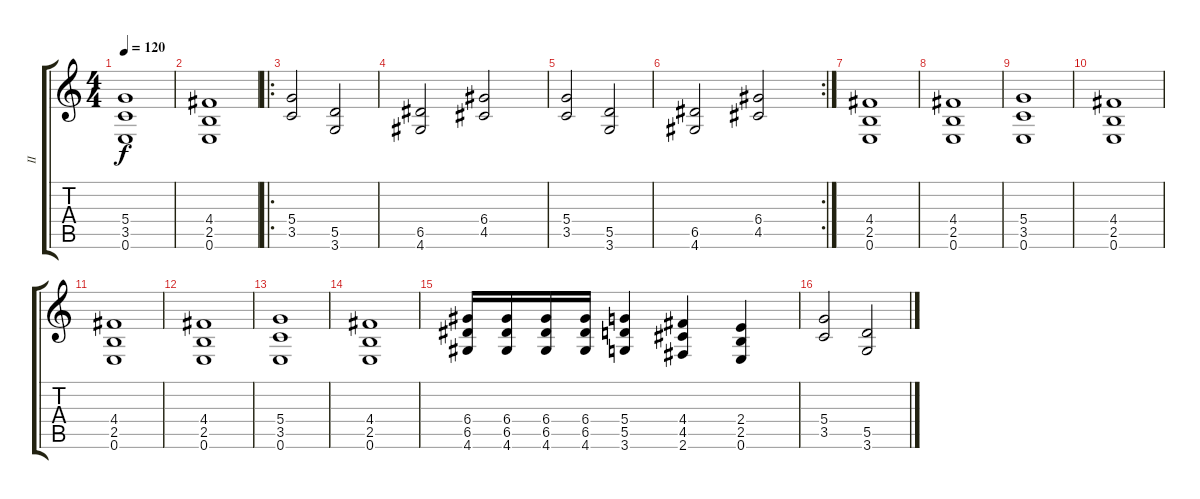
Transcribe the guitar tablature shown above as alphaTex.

\track ("II" "II") {instrument distortionguitar}
\staff {score tabs}
\tuning (E4 B3 G3 D3 A2 E2) {hide}
\ts (4 4)
\tempo 120
\clef g2
\ks c
(5.4 3.5 0.6).1{dy f} |
(4.4 2.5 0.6).1 |
\ro
(5.4 3.5).2 (5.5 3.6).2 |
(6.5 4.6).2 (6.4 4.5).2 |
(5.4 3.5).2 (5.5 3.6).2 |
\rc 2
(6.5 4.6).2 (6.4 4.5).2 |
(4.4 2.5 0.6).1 |
(4.4 2.5 0.6).1 |
(5.4 3.5 0.6).1 |
(4.4 2.5 0.6).1 |
(4.4 2.5 0.6).1 |
(4.4 2.5 0.6).1 |
(5.4 3.5 0.6).1 |
(4.4 2.5 0.6).1 |
(6.4 6.5 4.6).16 (6.4 6.5 4.6).16 (6.4 6.5 4.6).16 (6.4 6.5 4.6).16 (5.4 5.5 3.6).4 (4.4 4.5 2.6).4 (2.4 2.5 0.6).4 |
(5.4 3.5).2 (5.5 3.6).2
